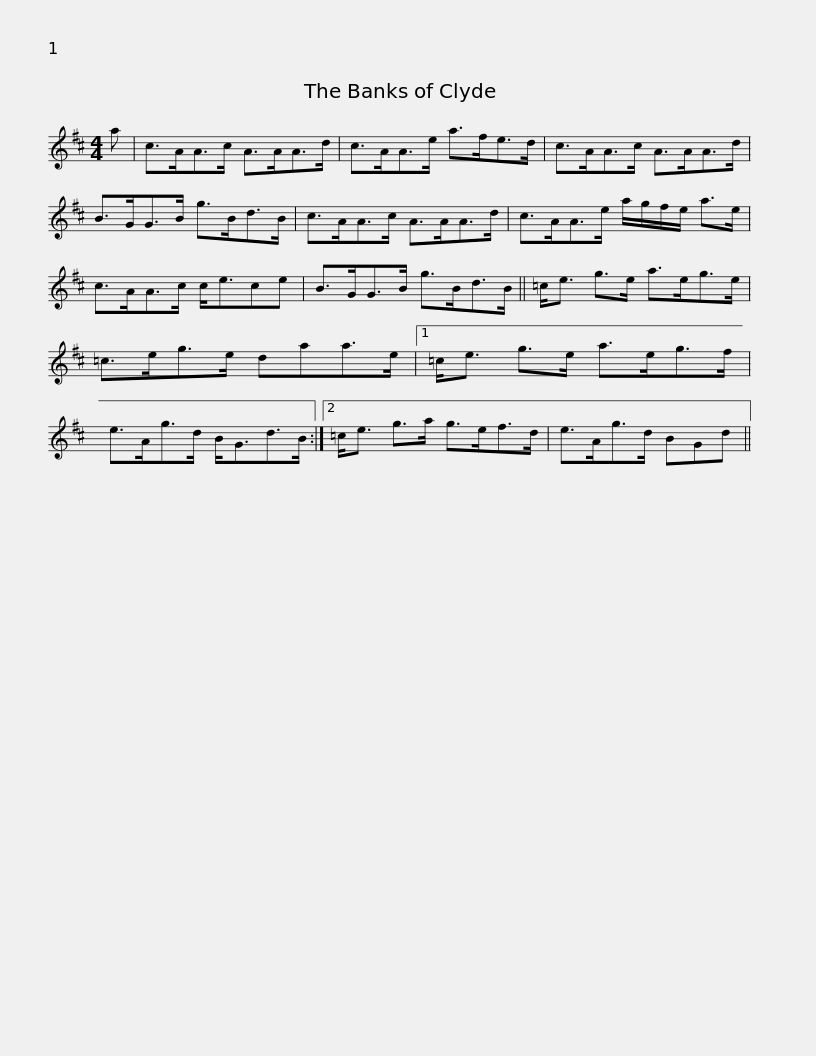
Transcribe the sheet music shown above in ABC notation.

X:1
L:1/8
M:4/4
I:linebreak $
K:D
V:1 treble
V:1
 a | c>AA>c A>AA>d | c>AA>e a>fe>d | c>AA>c A>AA>d | B>GG>B g>Bd>B |$ %5
 c>AA>c A>AA>d | c>AA>e a/g/f/e/ a>e | c>AA>c c<ece | B>GG>B g>Bd>B ||$ =c<e g>e a>eg>e | %10
 =c>eg>e daa>e |1 =c<e g>e a>eg>f | e>Ag>d B<Gd>B :|2$ =c<e g>a g>ef>d | e>Ag>d BGd || %15
